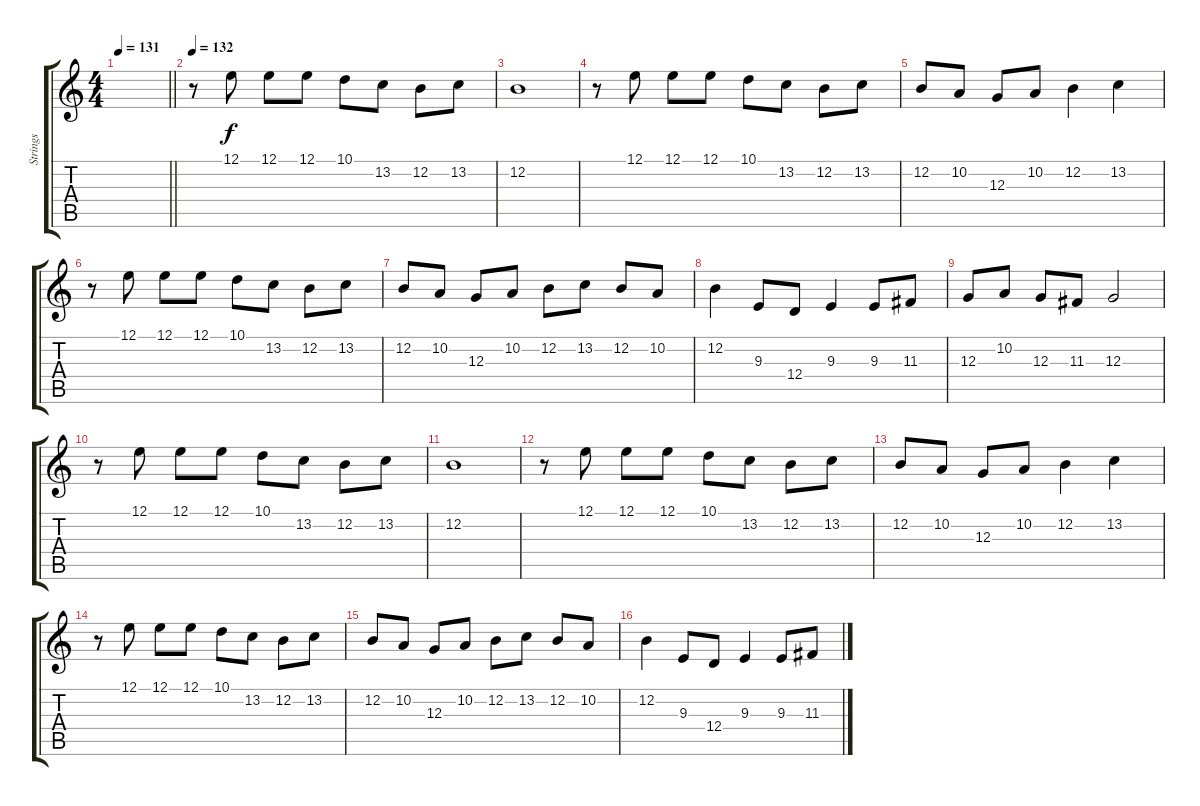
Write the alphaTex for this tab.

\track ("Strings" "Strings") {instrument stringensemble1}
\staff {score tabs}
\tuning (E4 B3 G3 D3 A2 E2) {hide}
\ts (4 4)
\tempo 131
\clef g2
\barLineRight lightlight
\ks c
|
\tempo 132
r.8 12.1.8 12.1.8 12.1.8 10.1.8 13.2.8 12.2.8 13.2.8 |
12.2.1 |
r.8 12.1.8 12.1.8 12.1.8 10.1.8 13.2.8 12.2.8 13.2.8 |
12.2.8 10.2.8 12.3.8 10.2.8 12.2.4 13.2.4 |
r.8 12.1.8 12.1.8 12.1.8 10.1.8 13.2.8 12.2.8 13.2.8 |
12.2.8 10.2.8 12.3.8 10.2.8 12.2.8 13.2.8 12.2.8 10.2.8 |
12.2.4 9.3.8 12.4.8 9.3.4 9.3.8 11.3.8 |
12.3.8 10.2.8 12.3.8 11.3.8 12.3.2 |
r.8 12.1.8 12.1.8 12.1.8 10.1.8 13.2.8 12.2.8 13.2.8 |
12.2.1 |
r.8 12.1.8 12.1.8 12.1.8 10.1.8 13.2.8 12.2.8 13.2.8 |
12.2.8 10.2.8 12.3.8 10.2.8 12.2.4 13.2.4 |
r.8 12.1.8 12.1.8 12.1.8 10.1.8 13.2.8 12.2.8 13.2.8 |
12.2.8 10.2.8 12.3.8 10.2.8 12.2.8 13.2.8 12.2.8 10.2.8 |
12.2.4 9.3.8 12.4.8 9.3.4 9.3.8 11.3.8
